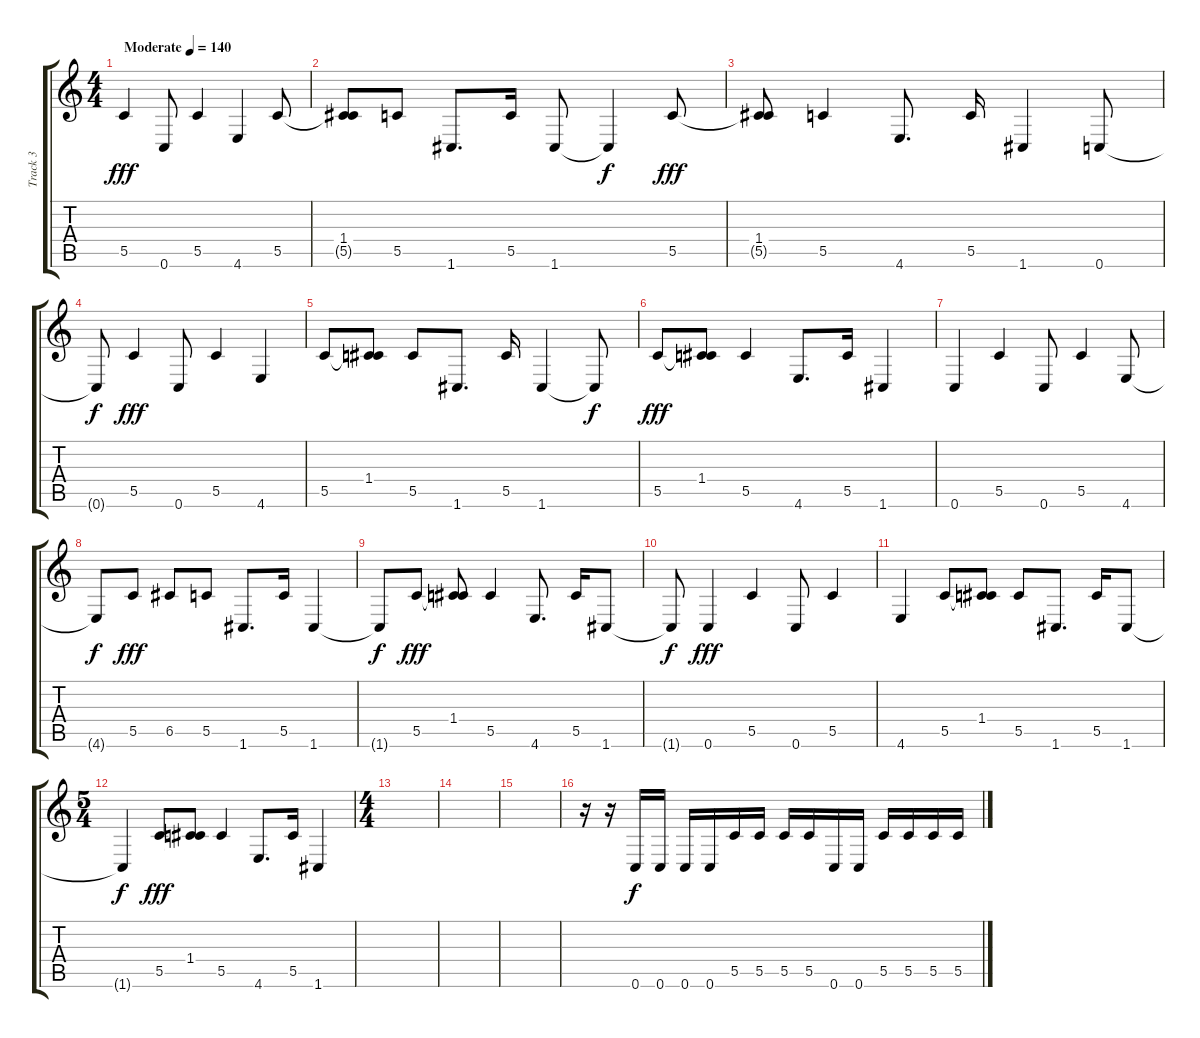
\track ("Track 3" "Track 3") {instrument overdrivenguitar}
\staff {score tabs}
\tuning (D4 A3 F3 C3 G2 C2) {hide}
\ts (4 4)
\tempo (140 "Moderate")
\clef g2
\ks c
5.5.4{dy fff instrument overdrivenguitar} 0.6.8 5.5.4 4.6.4 5.5.8 |
(1.4 5.5{t}).8 5.5.8 1.6.8{d} 5.5.16 1.6.8 1.6{t}.4{dy f} 5.5.8{dy fff} |
(1.4 5.5{t}).8 5.5.4 4.6.8{d} 5.5.16 1.6.4 0.6.8 |
0.6{t}.8{dy f} 5.5.4{dy fff} 0.6.8 5.5.4 4.6.4 |
5.5.8 (1.4 5.5{t}).8 5.5.8 1.6.8{d} 5.5.16 1.6.4 1.6{t}.8{dy f} |
5.5.8{dy fff} (1.4 5.5{t}).8 5.5.4 4.6.8{d} 5.5.16 1.6.4 |
0.6.4 5.5.4 0.6.8 5.5.4 4.6.8 |
4.6{t}.8{dy f} 5.5.8{dy fff} 6.5.8 5.5.8 1.6.8{d} 5.5.16 1.6.4 |
1.6{t}.8{dy f} 5.5.8{dy fff} (1.4 5.5{t}).8 5.5.4 4.6.8{d} 5.5.16 1.6.8 |
1.6{t}.8{dy f} 0.6.4{dy fff} 5.5.4 0.6.8 5.5.4 |
4.6.4 5.5.8 (1.4 5.5{t}).8 5.5.8 1.6.8{d} 5.5.16 1.6.8 |
\ts (5 4)
1.6{t}.4{dy f} 5.5.8{dy fff} (1.4 5.5{t}).8 5.5.4 4.6.8{d} 5.5.16 1.6.4 |
\ts (4 4)
|
|
|
r.16 r.16 0.6.16{dy f} 0.6.16 0.6.16 0.6.16 5.5.16 5.5.16 5.5.16 5.5.16 0.6.16 0.6.16 5.5.16 5.5.16 5.5.16 5.5.16
